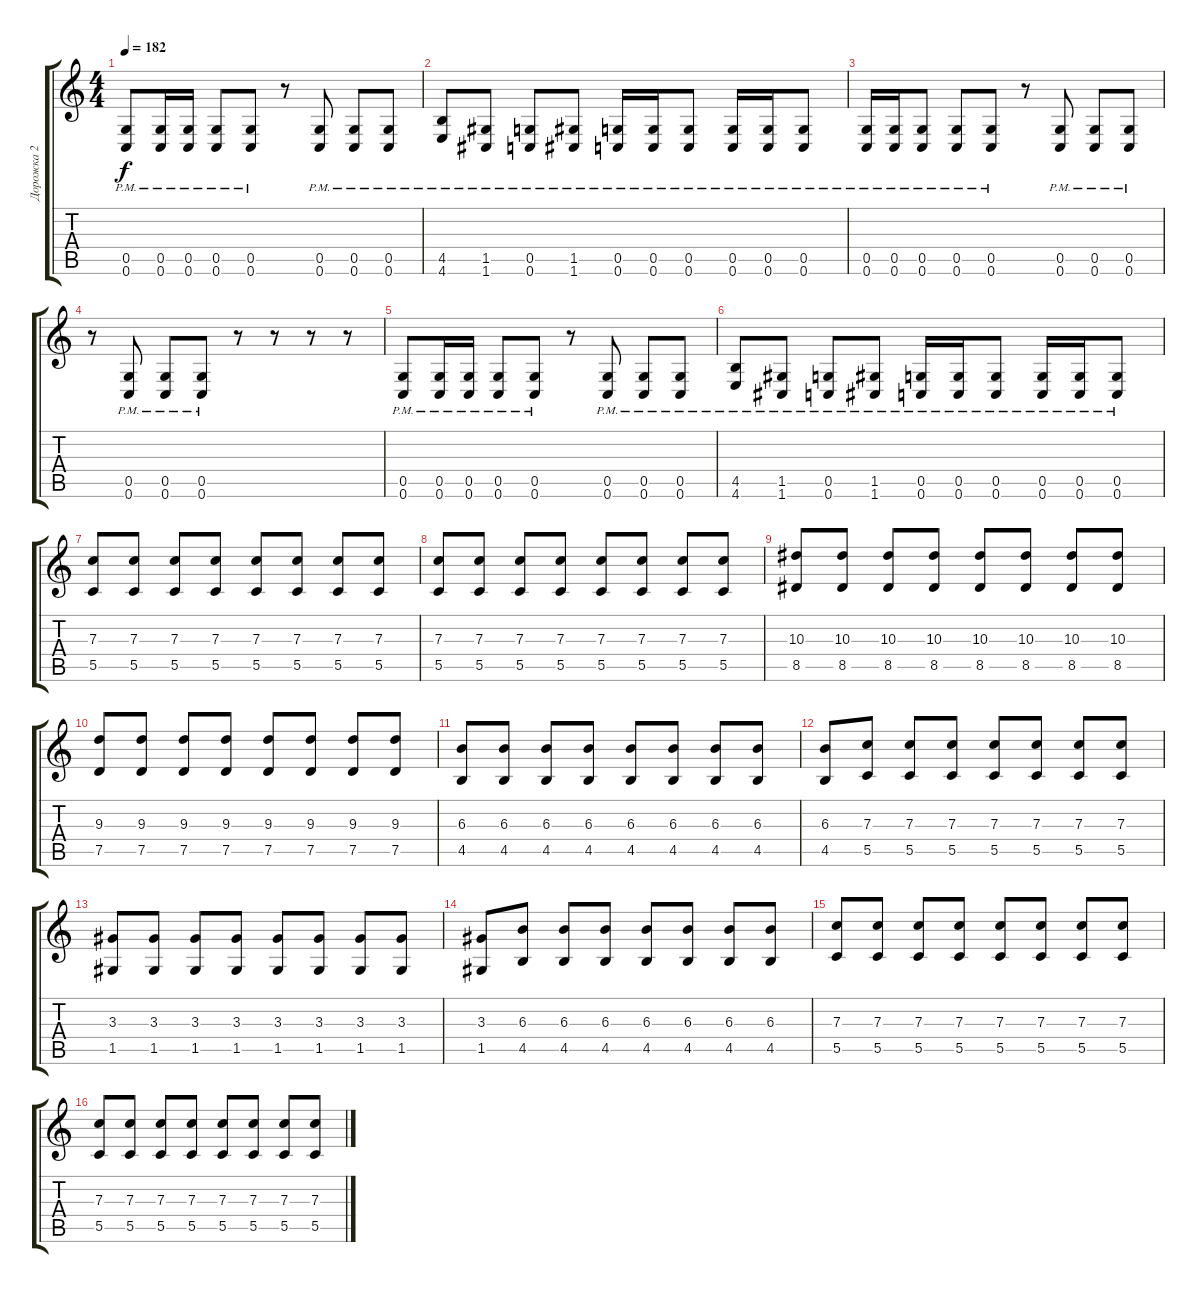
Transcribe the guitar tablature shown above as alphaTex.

\track ("Дорожка 2" "Дорожка 2") {instrument distortionguitar}
\staff {score tabs}
\tuning (D4 A3 F3 C3 G2 C2) {hide}
\ts (4 4)
\tempo 182
\clef g2
\ks c
(0.5{pm} 0.6{pm}).8{dy f} (0.5{pm} 0.6{pm}).16 (0.5{pm} 0.6{pm}).16 (0.5{pm} 0.6{pm}).8 (0.5{pm} 0.6{pm}).8 r.8 (0.5 0.6{pm}).8 (0.5{pm} 0.6{pm}).8 (0.5{pm} 0.6{pm}).8 |
(4.5{pm} 4.6{pm}).8 (1.5{pm} 1.6{pm}).8 (0.5{pm} 0.6{pm}).8 (1.5{pm} 1.6{pm}).8 (0.5{pm} 0.6{pm}).16 (0.5{pm} 0.6{pm}).16 (0.5{pm} 0.6{pm}).8 (0.5{pm} 0.6{pm}).16 (0.5{pm} 0.6{pm}).16 (0.5{pm} 0.6{pm}).8 |
(0.5{pm} 0.6{pm}).16 (0.5{pm} 0.6{pm}).16 (0.5{pm} 0.6{pm}).8 (0.5{pm} 0.6{pm}).8 (0.5{pm} 0.6{pm}).8 r.8 (0.5{pm} 0.6{pm}).8 (0.5{pm} 0.6{pm}).8 (0.5{pm} 0.6{pm}).8 |
r.8 (0.5{pm} 0.6{pm}).8 (0.5{pm} 0.6{pm}).8 (0.5{pm} 0.6{pm}).8 r.8 r.8 r.8 r.8 |
(0.5{pm} 0.6{pm}).8 (0.5{pm} 0.6{pm}).16 (0.5{pm} 0.6{pm}).16 (0.5{pm} 0.6{pm}).8 (0.5{pm} 0.6{pm}).8 r.8 (0.5 0.6{pm}).8 (0.5{pm} 0.6{pm}).8 (0.5{pm} 0.6{pm}).8 |
(4.5{pm} 4.6{pm}).8 (1.5{pm} 1.6{pm}).8 (0.5{pm} 0.6{pm}).8 (1.5{pm} 1.6{pm}).8 (0.5{pm} 0.6{pm}).16 (0.5{pm} 0.6{pm}).16 (0.5{pm} 0.6{pm}).8 (0.5{pm} 0.6{pm}).16 (0.5{pm} 0.6{pm}).16 (0.5{pm} 0.6{pm}).8 |
(7.3 5.5).8 (7.3 5.5).8 (7.3 5.5).8 (7.3 5.5).8 (7.3 5.5).8 (7.3 5.5).8 (7.3 5.5).8 (7.3 5.5).8 |
(7.3 5.5).8 (7.3 5.5).8 (7.3 5.5).8 (7.3 5.5).8 (7.3 5.5).8 (7.3 5.5).8 (7.3 5.5).8 (7.3 5.5).8 |
(10.3 8.5).8 (10.3 8.5).8 (10.3 8.5).8 (10.3 8.5).8 (10.3 8.5).8 (10.3 8.5).8 (10.3 8.5).8 (10.3 8.5).8 |
(9.3 7.5).8 (9.3 7.5).8 (9.3 7.5).8 (9.3 7.5).8 (9.3 7.5).8 (9.3 7.5).8 (9.3 7.5).8 (9.3 7.5).8 |
(6.3 4.5).8 (6.3 4.5).8 (6.3 4.5).8 (6.3 4.5).8 (6.3 4.5).8 (6.3 4.5).8 (6.3 4.5).8 (6.3 4.5).8 |
(6.3 4.5).8 (7.3 5.5).8 (7.3 5.5).8 (7.3 5.5).8 (7.3 5.5).8 (7.3 5.5).8 (7.3 5.5).8 (7.3 5.5).8 |
(3.3 1.5).8 (3.3 1.5).8 (3.3 1.5).8 (3.3 1.5).8 (3.3 1.5).8 (3.3 1.5).8 (3.3 1.5).8 (3.3 1.5).8 |
(3.3 1.5).8 (6.3 4.5).8 (6.3 4.5).8 (6.3 4.5).8 (6.3 4.5).8 (6.3 4.5).8 (6.3 4.5).8 (6.3 4.5).8 |
(7.3 5.5).8 (7.3 5.5).8 (7.3 5.5).8 (7.3 5.5).8 (7.3 5.5).8 (7.3 5.5).8 (7.3 5.5).8 (7.3 5.5).8 |
(7.3 5.5).8 (7.3 5.5).8 (7.3 5.5).8 (7.3 5.5).8 (7.3 5.5).8 (7.3 5.5).8 (7.3 5.5).8 (7.3 5.5).8
